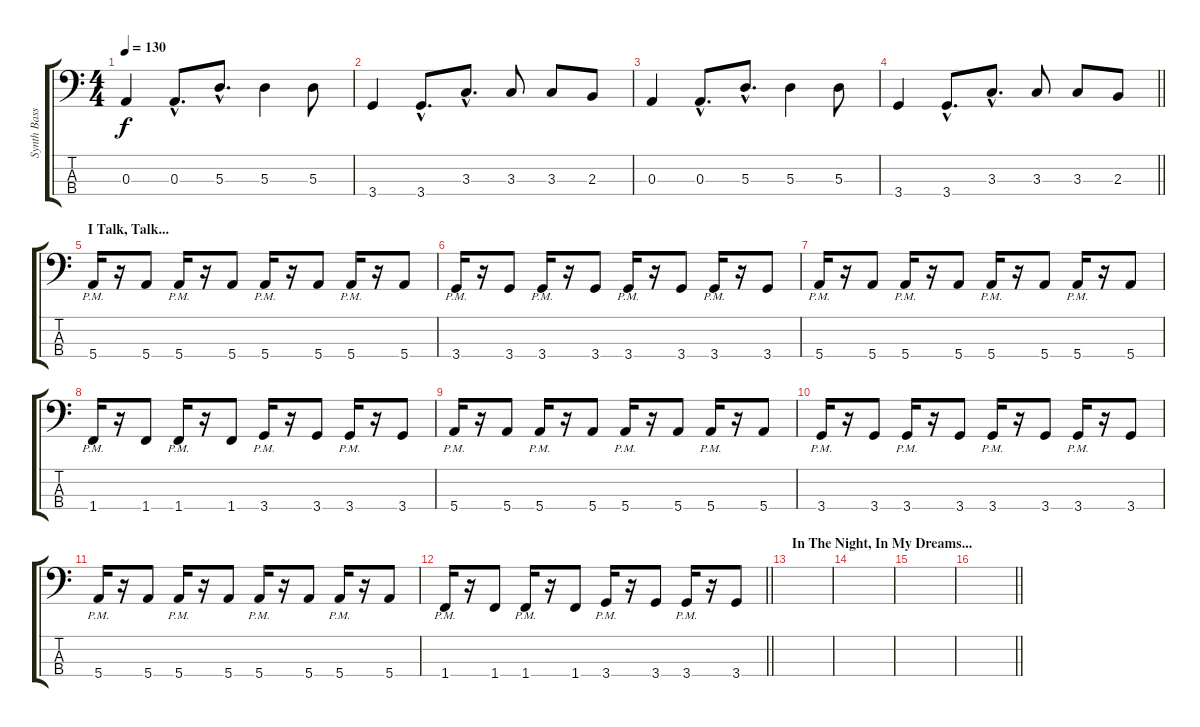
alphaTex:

\track ("Synth Bass" "Synth Bass") {instrument synthbass1}
\staff {score tabs}
\tuning (G2 D2 A1 E1) {hide}
\ts (4 4)
\tempo 130
\clef f4
\ks c
0.3.4{dy f} 0.3{hac}.8{d} 5.3{hac}.8{d} 5.3.4 5.3.8 |
3.4.4 3.4{hac}.8{d} 3.3{hac}.8{d} 3.3.8 3.3.8 2.3.8 |
0.3.4 0.3{hac}.8{d} 5.3{hac}.8{d} 5.3.4 5.3.8 |
\barLineRight lightlight
3.4.4 3.4{hac}.8{d} 3.3{hac}.8{d} 3.3.8 3.3.8 2.3.8 |
\section ("" "I Talk, Talk...")
5.4{pm}.16 r.16 5.4.8 5.4{pm}.16 r.16 5.4.8 5.4{pm}.16 r.16 5.4.8 5.4{pm}.16 r.16 5.4.8 |
3.4{pm}.16 r.16 3.4.8 3.4{pm}.16 r.16 3.4.8 3.4{pm}.16 r.16 3.4.8 3.4{pm}.16 r.16 3.4.8 |
5.4{pm}.16 r.16 5.4.8 5.4{pm}.16 r.16 5.4.8 5.4{pm}.16 r.16 5.4.8 5.4{pm}.16 r.16 5.4.8 |
1.4{pm}.16 r.16 1.4.8 1.4{pm}.16 r.16 1.4.8 3.4{pm}.16 r.16 3.4.8 3.4{pm}.16 r.16 3.4.8 |
5.4{pm}.16 r.16 5.4.8 5.4{pm}.16 r.16 5.4.8 5.4{pm}.16 r.16 5.4.8 5.4{pm}.16 r.16 5.4.8 |
3.4{pm}.16 r.16 3.4.8 3.4{pm}.16 r.16 3.4.8 3.4{pm}.16 r.16 3.4.8 3.4{pm}.16 r.16 3.4.8 |
5.4{pm}.16 r.16 5.4.8 5.4{pm}.16 r.16 5.4.8 5.4{pm}.16 r.16 5.4.8 5.4{pm}.16 r.16 5.4.8 |
\barLineRight lightlight
1.4{pm}.16 r.16 1.4.8 1.4{pm}.16 r.16 1.4.8 3.4{pm}.16 r.16 3.4.8 3.4{pm}.16 r.16 3.4.8 |
\section ("" "In The Night, In My Dreams...")
|
|
|
\barLineRight lightlight
